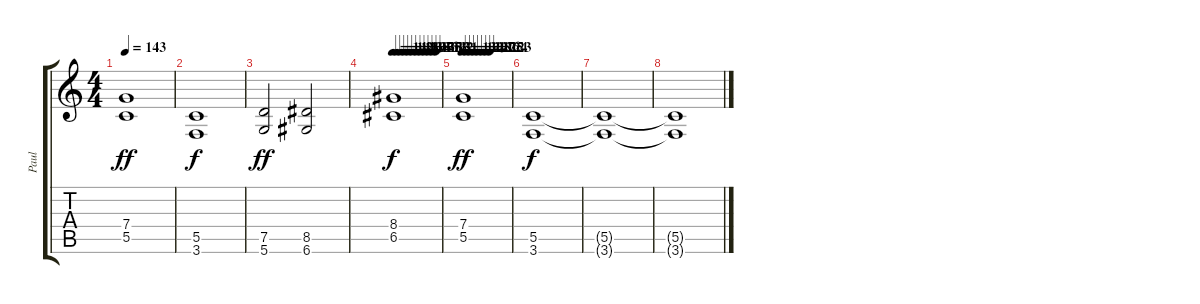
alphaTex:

\track ("Paul" "Paul") {instrument distortionguitar}
\staff {score tabs}
\tuning (D4 A3 F3 C3 G2 D2) {hide}
\ts (4 4)
\tempo 143
\clef g2
\ks c
(7.4 5.5).1{dy ff} |
(5.5 3.6).1{dy f} |
(7.5 5.6).2{dy ff} (8.5 6.6).2 |
\tempo 142
\tempo (141 0.08333333333333333)
\tempo (140 0.16666666666666666)
\tempo (139 0.25)
\tempo (138 0.3333333333333333)
\tempo (137 0.4166666666666667)
\tempo (136 0.5)
\tempo (135 0.5833333333333334)
\tempo (134 0.6666666666666666)
\tempo (133 0.75)
\tempo (132 0.8333333333333334)
\tempo (131 0.9166666666666666)
(8.4 6.5).1{dy f} |
\tempo 130
\tempo (129 0.08333333333333333)
\tempo (128 0.16666666666666666)
\tempo (127 0.25)
\tempo (126 0.3333333333333333)
\tempo (125 0.4166666666666667)
\tempo (124 0.5)
\tempo (123 0.5833333333333334)
(7.4 5.5).1{dy ff} |
(5.5 3.6).1{dy f} |
(5.5{t} 3.6{t}).1 |
(5.5{t} 3.6{t}).1
